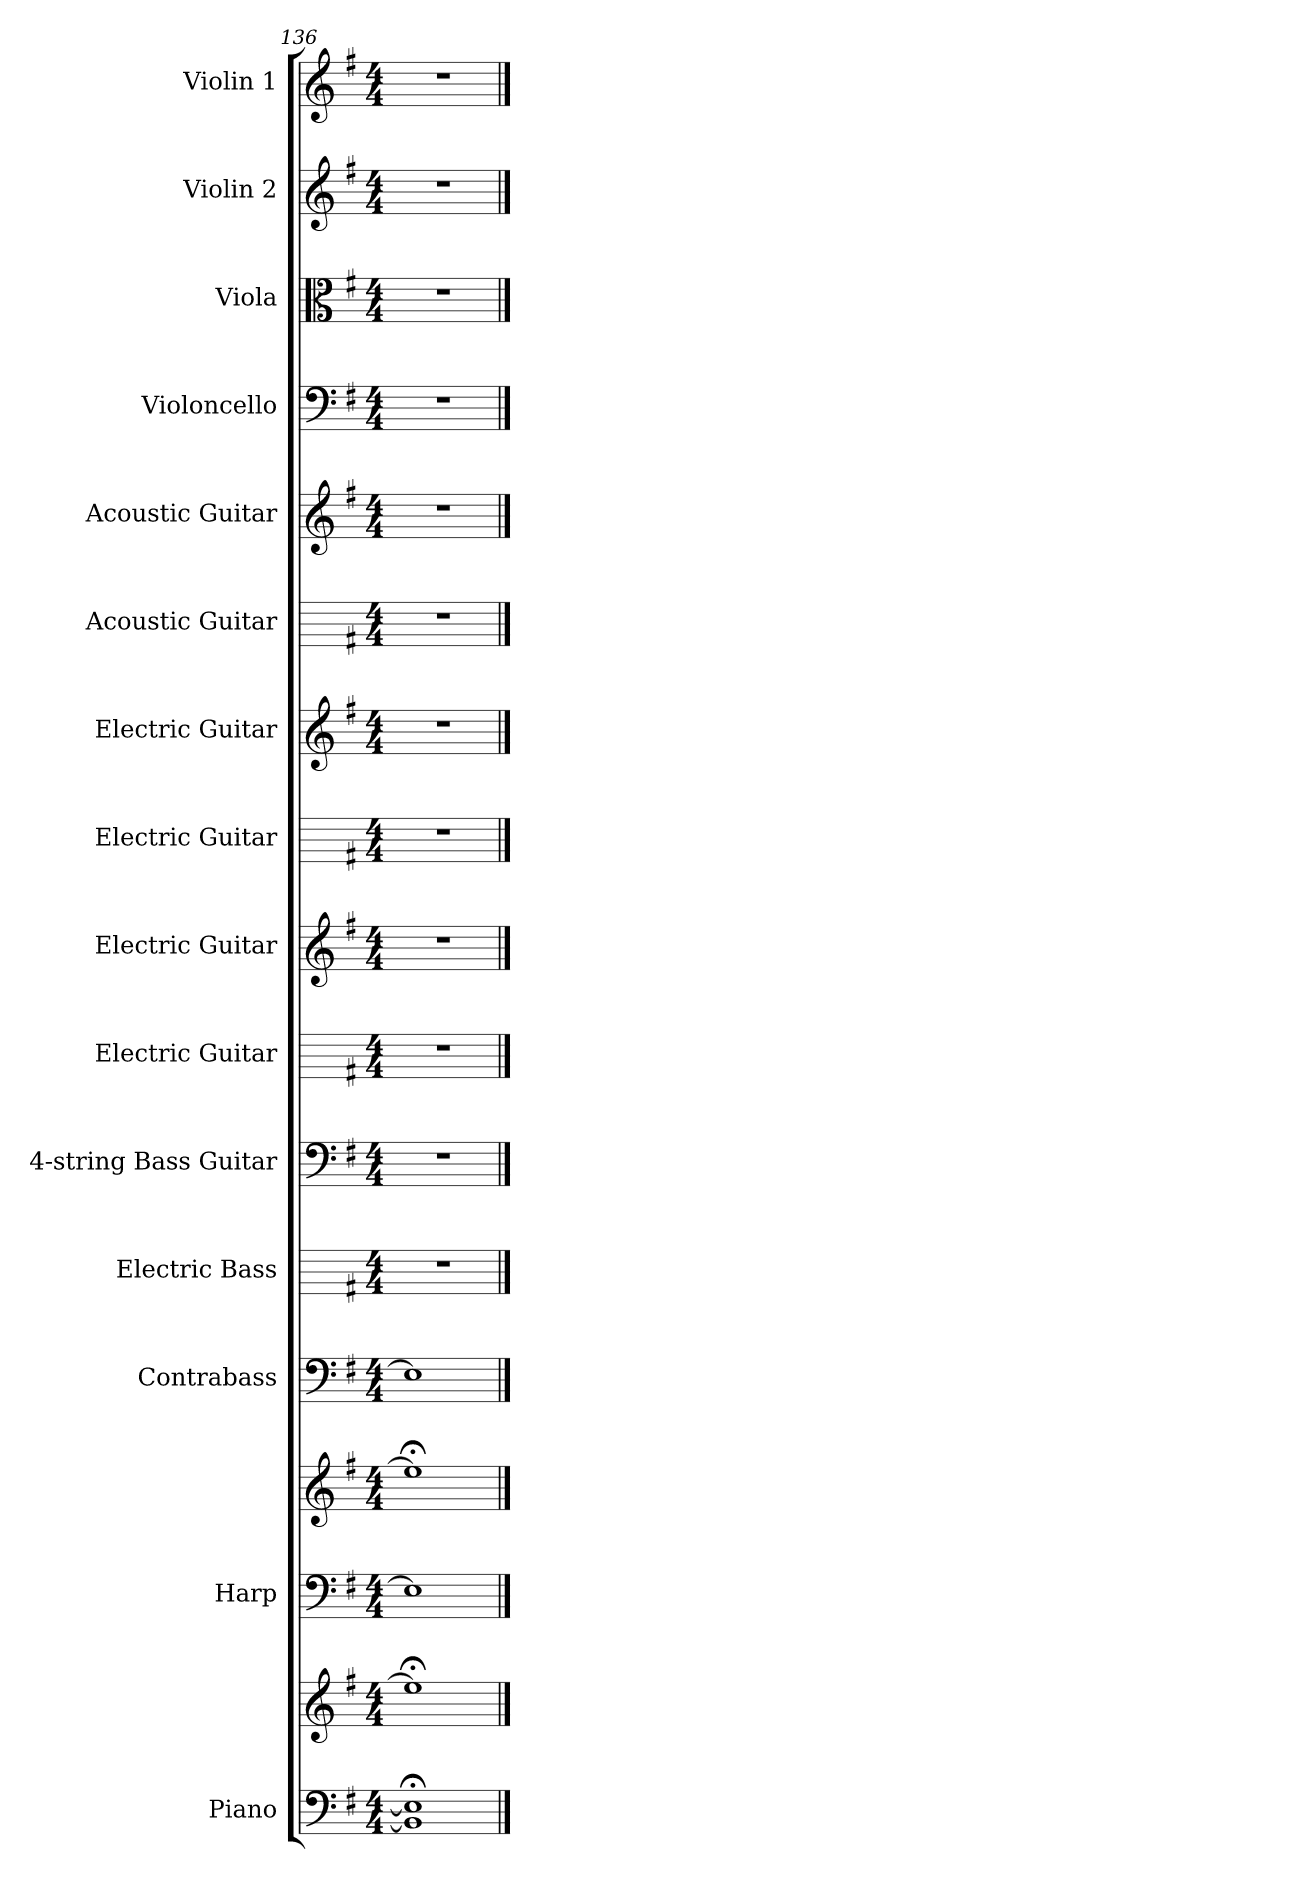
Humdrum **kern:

**kern	**kern	**kern	**kern	**kern	**kern	**kern	**kern	**kern	**kern	**kern	**kern	**kern	**kern	**kern	**kern	**kern
*part15	*part15	*part14	*part14	*part13	*part12	*part11	*part10	*part9	*part8	*part7	*part6	*part5	*part4	*part3	*part2	*part1
*staff17	*staff16	*staff15	*staff14	*staff13	*staff12	*staff11	*staff10	*staff9	*staff8	*staff7	*staff6	*staff5	*staff4	*staff3	*staff2	*staff1
*I"Piano	*	*I"Harp	*	*I"Contrabass	*I"Electric Bass	*I"4-string Bass Guitar	*I"Electric Guitar	*I"Electric Guitar	*I"Electric Guitar	*I"Electric Guitar	*I"Acoustic Guitar	*I"Acoustic Guitar	*I"Violoncello	*I"Viola	*I"Violin 2	*I"Violin 1
*I'Pno.	*	*I'Hp.	*	*I'Cb.	*I'E. Bass	*I'Bass	*I'E. Gtr.	*I'E. Gtr.	*I'E. Gtr.	*I'E. Gtr.	*I'A. Gtr.	*I'A. Gtr.	*I'Vc.	*I'Vla.	*I'Vln. 2	*I'Vln. 1
*clefF4	*clefG2	*clefF4	*clefG2	*clefF4	*	*clefF4	*	*clefG2	*	*clefG2	*	*clefG2	*clefF4	*clefC3	*clefG2	*clefG2
*	*	*	*	*ITrd7c12	*	*ITrd7c12	*	*ITrd7c12	*	*ITrd7c12	*	*ITrd7c12	*	*	*	*
*k[f#]	*k[f#]	*k[f#]	*k[f#]	*k[f#]	*k[f#]	*k[f#]	*k[f#]	*k[f#]	*k[f#]	*k[f#]	*k[f#]	*k[f#]	*k[f#]	*k[f#]	*k[f#]	*k[f#]
*G:	*G:	*G:	*G:	*G:	*G:	*G:	*G:	*G:	*G:	*G:	*G:	*G:	*G:	*G:	*G:	*G:
*M4/4	*M4/4	*M4/4	*M4/4	*M4/4	*M4/4	*M4/4	*M4/4	*M4/4	*M4/4	*M4/4	*M4/4	*M4/4	*M4/4	*M4/4	*M4/4	*M4/4
=136	=136	=136	=136	=136	=136	=136	=136	=136	=136	=136	=136	=136	=136	=136	=136	=136
1BB];< 1E];<	1ee;<]	1E]	1ee;<]	1EE]	1r	1r	1r	1r	1r	1r	1r	1r	1r	1r	1r	1r
==	==	==	==	==	==	==	==	==	==	==	==	==	==	==	==	==
*-	*-	*-	*-	*-	*-	*-	*-	*-	*-	*-	*-	*-	*-	*-	*-	*-
